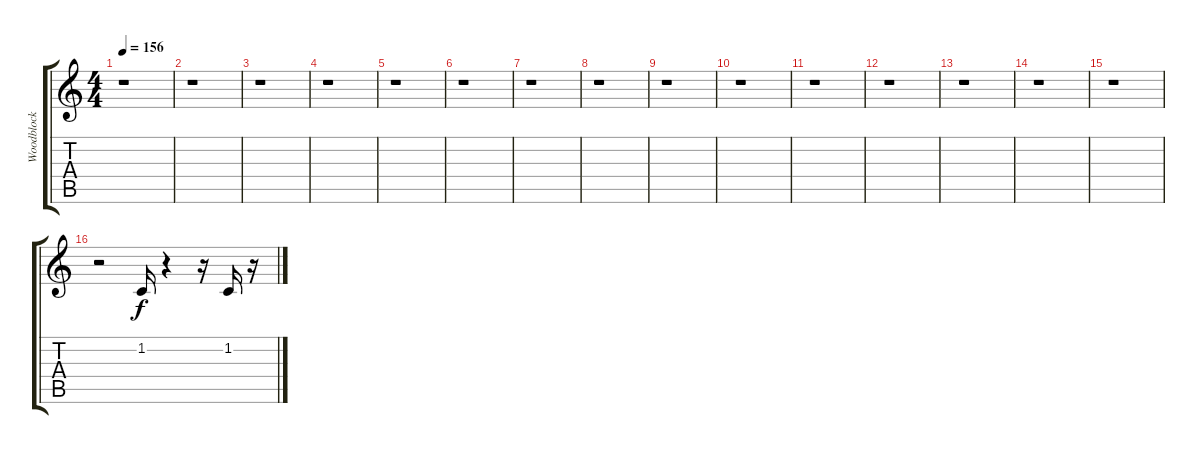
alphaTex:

\track ("Woodblock" "Woodblock") {instrument woodblock}
\staff {score tabs}
\tuning (E4 B3 G3 D3 A2 E2) {hide}
\ts (4 4)
\tempo 156
\clef g2
\ks c
r.1{dy f} |
r.1 |
r.1 |
r.1 |
r.1 |
r.1 |
r.1 |
r.1 |
r.1 |
r.1 |
r.1 |
r.1 |
r.1 |
r.1 |
r.1 |
r.2 1.2.16 r.4 r.16 1.2.16 r.16
